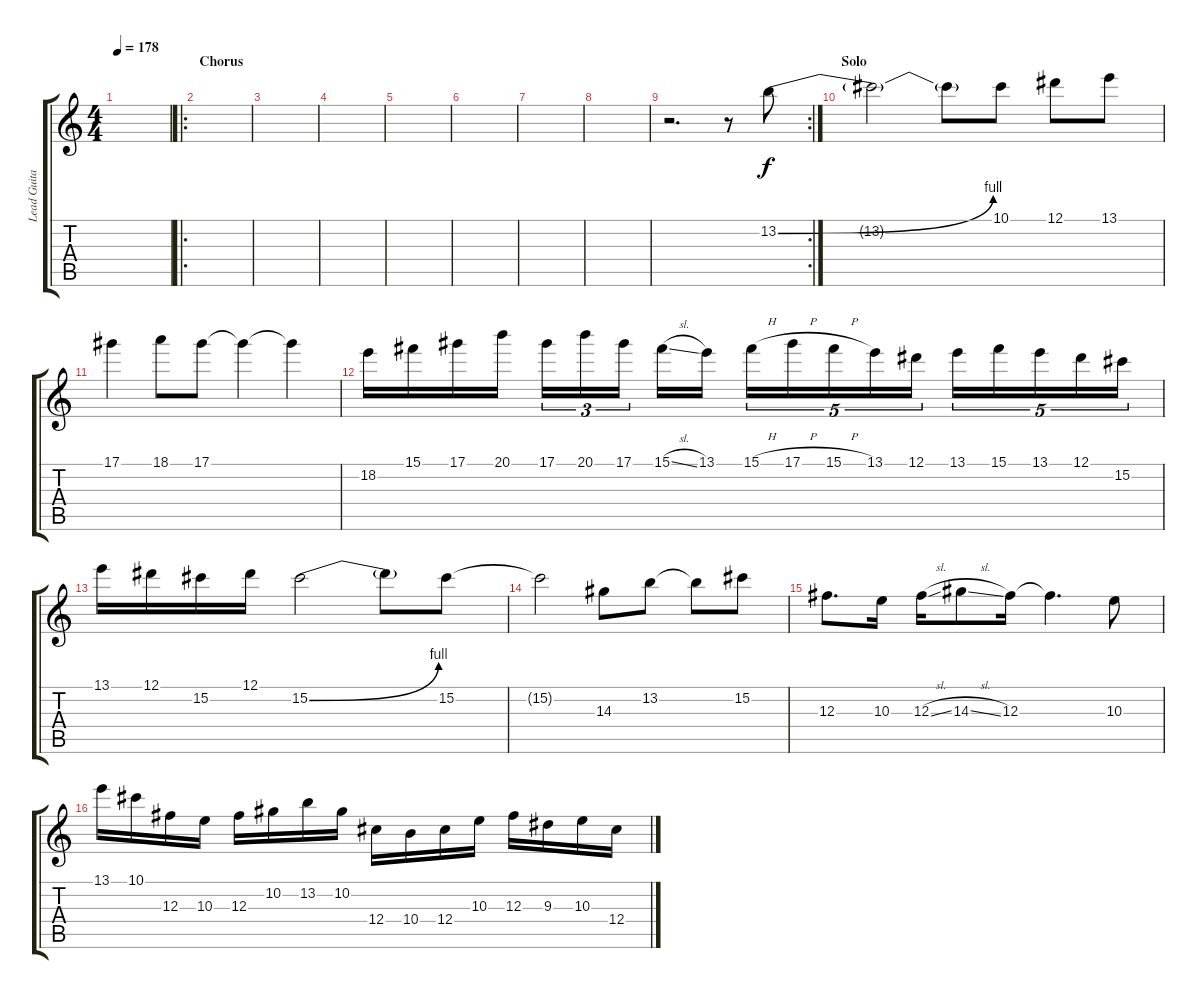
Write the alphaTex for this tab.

\track ("Lead Guitar" "Lead Guita") {instrument distortionguitar}
\staff {score tabs}
\tuning (Eb4 Bb3 Gb3 Db3 Ab2 Db2) {hide}
\ts (4 4)
\tempo 178
\clef g2
\ks c
|
\ro
\section ("" "Chorus")
|
|
|
|
|
|
|
\rc 2
r.2{d} r.8 13.2{be (bend 0 0 60 4)}.8 |
\section ("" "Solo")
13.2{t}.2 13.2{t}.8 10.1.8 12.1.8 13.1.8 |
17.1.4 18.1.8 17.1.8 17.1{t}.4 17.1{t}.4 |
18.2.16 15.1.16 17.1.16 20.1.16 17.1.16{tu (3 2)} 20.1.16{tu (3 2)} 17.1.16{tu (3 2)} 15.1{sl}.16 13.1.16 15.1{h}.16{tu (5 4)} 17.1{h}.16{tu (5 4)} 15.1{h}.16{tu (5 4)} 13.1.16{tu (5 4)} 12.1.16{tu (5 4)} 13.1.16{tu (5 4)} 15.1.16{tu (5 4)} 13.1.16{tu (5 4)} 12.1.16{tu (5 4)} 15.2.16{tu (5 4)} |
13.1.16 12.1.16 15.2.16 12.1.16 15.2{be (bend 0 0 60 4)}.2 15.2{t}.8 15.2.8 |
15.2{t}.2 14.3.8 13.2.8 13.2{t}.8 15.2.8 |
12.3.8{d} 10.3.16 12.3{sl}.16 14.3{sl}.8 12.3.16 12.3{t}.4{d} 10.3.8 |
13.1.16 10.1.16 12.3.16 10.3.16 12.3.16 10.2.16 13.2.16 10.2.16 12.4.16 10.4.16 12.4.16 10.3.16 12.3.16 9.3.16 10.3.16 12.4.16
